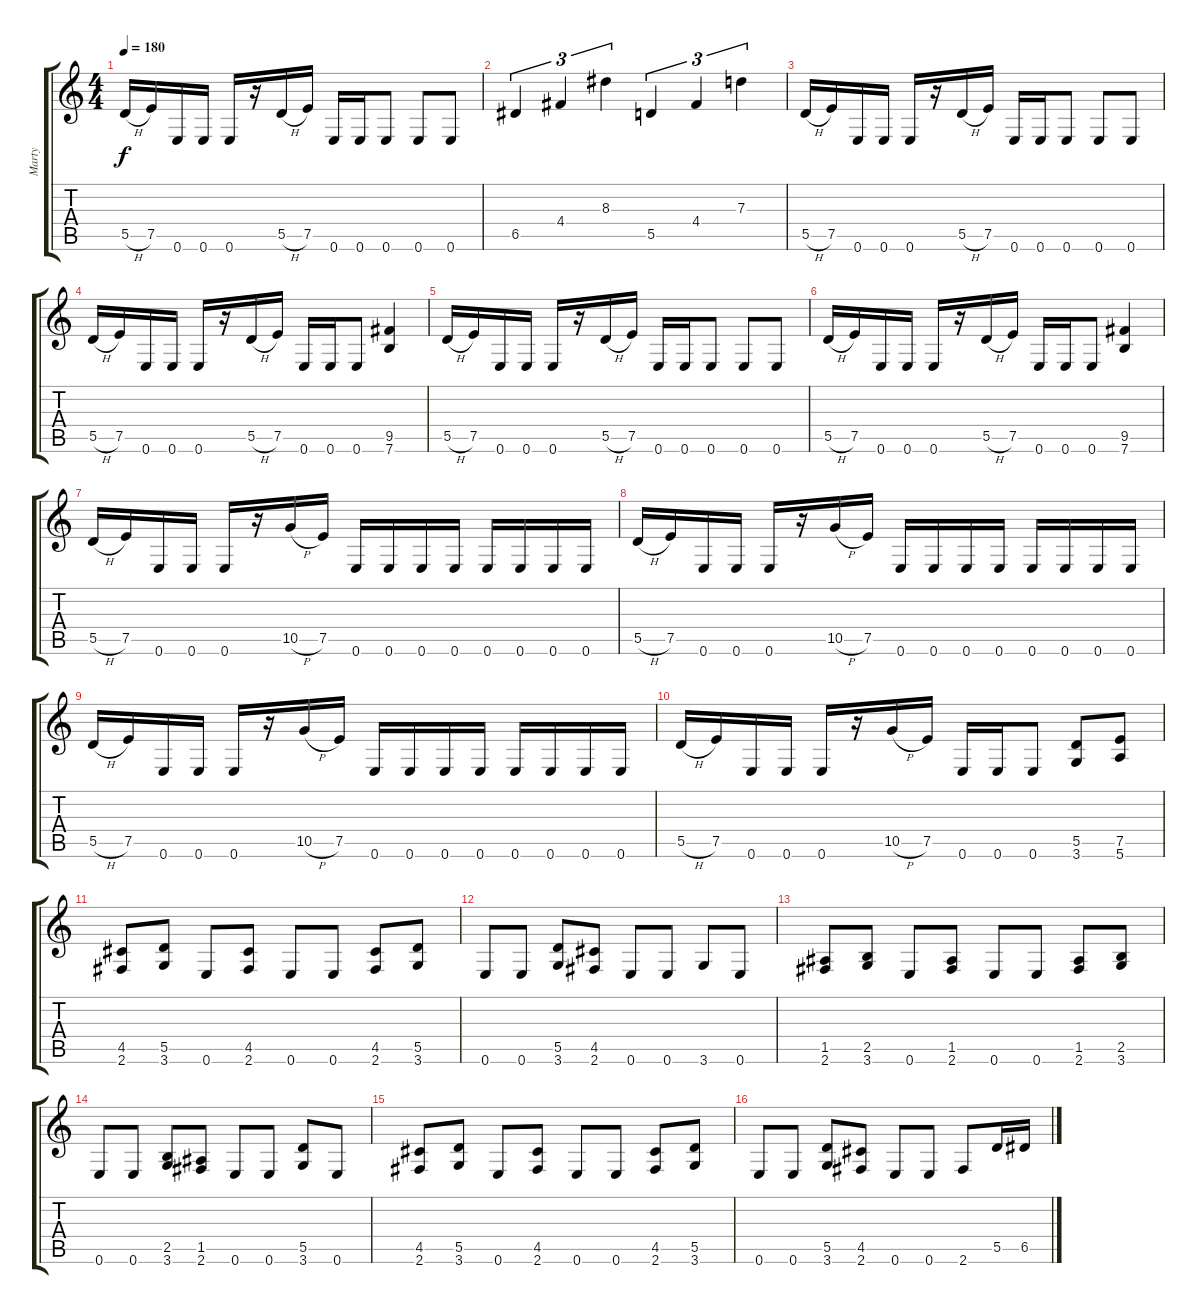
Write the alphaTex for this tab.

\track ("Marty" "Marty") {instrument distortionguitar}
\staff {score tabs}
\tuning (E4 B3 G3 D3 A2 E2) {hide}
\ts (4 4)
\tempo 180
\clef g2
\ks c
5.5{h}.16{dy f} 7.5.16 0.6.16 0.6.16 0.6.16 r.16 5.5{h}.16 7.5.16 0.6.16 0.6.16 0.6.8 0.6.8 0.6.8 |
6.5.4{tu (3 2)} 4.4.4{tu (3 2)} 8.3.4{tu (3 2)} 5.5.4{tu (3 2)} 4.4.4{tu (3 2)} 7.3.4{tu (3 2)} |
5.5{h}.16 7.5.16 0.6.16 0.6.16 0.6.16 r.16 5.5{h}.16 7.5.16 0.6.16 0.6.16 0.6.8 0.6.8 0.6.8 |
5.5{h}.16 7.5.16 0.6.16 0.6.16 0.6.16 r.16 5.5{h}.16 7.5.16 0.6.16 0.6.16 0.6.8 (9.5 7.6).4 |
5.5{h}.16 7.5.16 0.6.16 0.6.16 0.6.16 r.16 5.5{h}.16 7.5.16 0.6.16 0.6.16 0.6.8 0.6.8 0.6.8 |
5.5{h}.16 7.5.16 0.6.16 0.6.16 0.6.16 r.16 5.5{h}.16 7.5.16 0.6.16 0.6.16 0.6.8 (9.5 7.6).4 |
5.5{h}.16 7.5.16 0.6.16 0.6.16 0.6.16 r.16 10.5{h}.16 7.5.16 0.6.16 0.6.16 0.6.16 0.6.16 0.6.16 0.6.16 0.6.16 0.6.16 |
5.5{h}.16 7.5.16 0.6.16 0.6.16 0.6.16 r.16 10.5{h}.16 7.5.16 0.6.16 0.6.16 0.6.16 0.6.16 0.6.16 0.6.16 0.6.16 0.6.16 |
5.5{h}.16 7.5.16 0.6.16 0.6.16 0.6.16 r.16 10.5{h}.16 7.5.16 0.6.16 0.6.16 0.6.16 0.6.16 0.6.16 0.6.16 0.6.16 0.6.16 |
5.5{h}.16 7.5.16 0.6.16 0.6.16 0.6.16 r.16 10.5{h}.16 7.5.16 0.6.16 0.6.16 0.6.8 (5.5 3.6).8 (7.5 5.6).8 |
(4.5 2.6).8 (5.5 3.6).8 0.6.8 (4.5 2.6).8 0.6.8 0.6.8 (4.5 2.6).8 (5.5 3.6).8 |
0.6.8 0.6.8 (5.5 3.6).8 (4.5 2.6).8 0.6.8 0.6.8 3.6.8 0.6.8 |
(1.5 2.6).8 (2.5 3.6).8 0.6.8 (1.5 2.6).8 0.6.8 0.6.8 (1.5 2.6).8 (2.5 3.6).8 |
0.6.8 0.6.8 (2.5 3.6).8 (1.5 2.6).8 0.6.8 0.6.8 (5.5 3.6).8 0.6.8 |
(4.5 2.6).8 (5.5 3.6).8 0.6.8 (4.5 2.6).8 0.6.8 0.6.8 (4.5 2.6).8 (5.5 3.6).8 |
0.6.8 0.6.8 (5.5 3.6).8 (4.5 2.6).8 0.6.8 0.6.8 2.6.8 5.5.16 6.5.16
